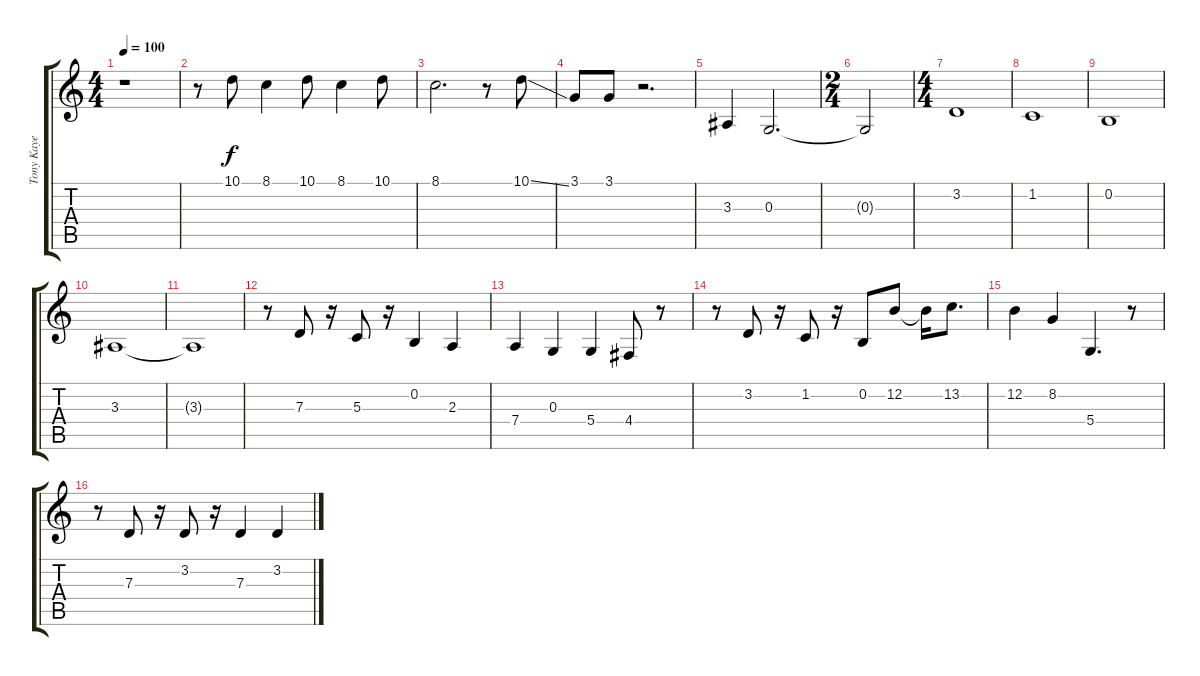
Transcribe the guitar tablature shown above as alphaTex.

\track ("Tony Kaye" "Tony Kaye") {instrument choiraahs}
\staff {score tabs}
\tuning (E4 B3 G3 D3 A2 E2) {hide}
\ts (4 4)
\tempo 100
\clef g2
\ks c
r.1{dy f} |
r.8 10.1.8 8.1.4 10.1.8 8.1.4 10.1.8 |
8.1.2{d} r.8 10.1{ss}.8 |
3.1.8 3.1.8 r.2{d} |
3.3.4 0.3.2{d} |
\ts (2 4)
0.3{t}.2 |
\ts (4 4)
3.2.1 |
1.2.1 |
0.2.1 |
3.3.1 |
3.3{t}.1 |
r.8 7.3.8 r.16 5.3.8 r.16 0.2.4 2.3.4 |
7.4.4 0.3.4 5.4.4 4.4.8 r.8 |
r.8 3.2.8 r.16 1.2.8 r.16 0.2.8 12.2.8 12.2{t}.16 13.2.8{d} |
12.2.4 8.2.4 5.4.4{d} r.8 |
r.8 7.3.8 r.16 3.2.8 r.16 7.3.4 3.2.4
